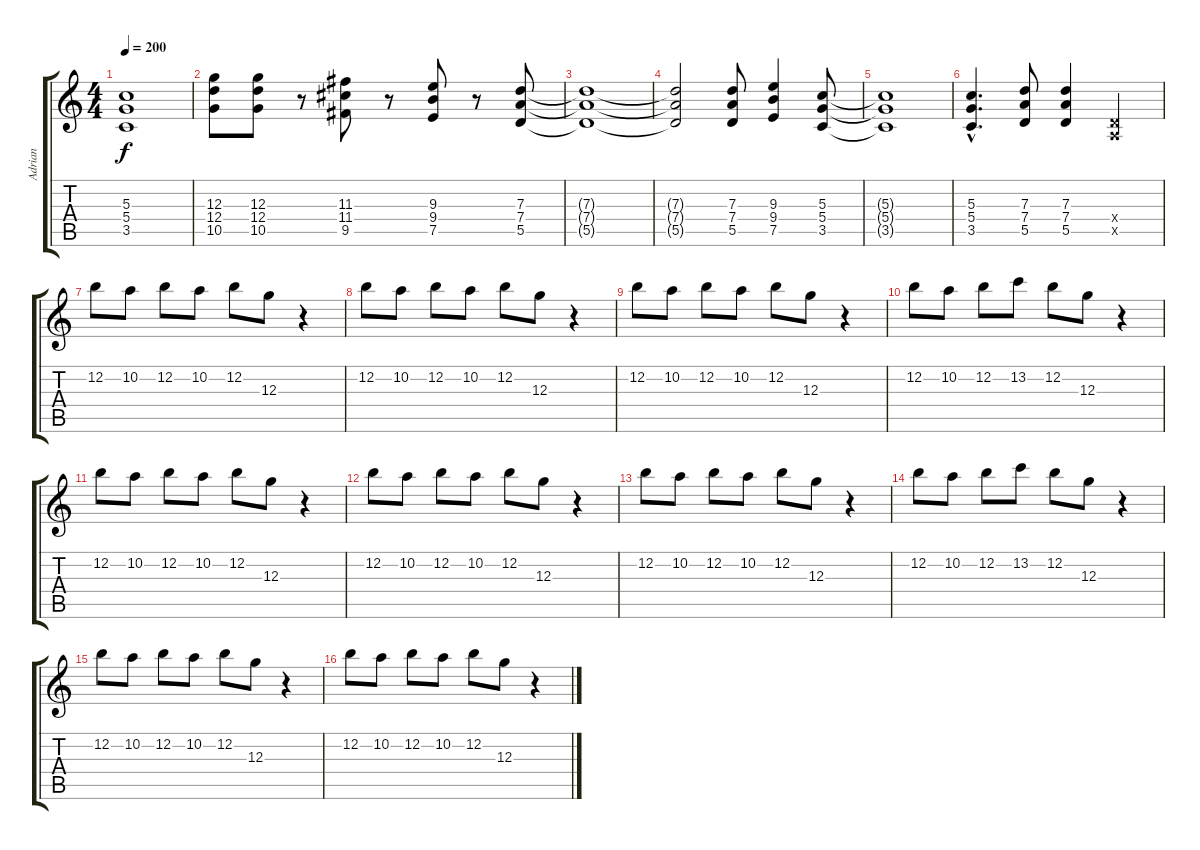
\track ("Adrian" "Adrian") {instrument distortionguitar}
\staff {score tabs}
\tuning (E4 B3 G3 D3 A2 E2) {hide}
\ts (4 4)
\tempo 200
\clef g2
\ks c
(5.3{t} 5.4{t} 3.5{t}).1{dy f} |
(12.3 12.4 10.5).8 (12.3 12.4 10.5).8 r.8 (11.3 11.4 9.5).8 r.8 (9.3 9.4 7.5).8 r.8 (7.3 7.4 5.5).8 |
(7.3{t} 7.4{t} 5.5{t}).1 |
(7.3{t} 7.4{t} 5.5{t}).2 (7.3 7.4 5.5).8 (9.3 9.4 7.5).4 (5.3 5.4 3.5).8 |
(5.3{t} 5.4{t} 3.5{t}).1 |
(5.3{hac} 5.4{hac} 3.5{hac}).4{d} (7.3 7.4 5.5).8 (7.3 7.4 5.5).4 (0.4{x} 0.5{x}).4 |
12.2.8 10.2.8 12.2.8 10.2.8 12.2.8 12.3.8 r.4 |
12.2.8 10.2.8 12.2.8 10.2.8 12.2.8 12.3.8 r.4 |
12.2.8 10.2.8 12.2.8 10.2.8 12.2.8 12.3.8 r.4 |
12.2.8 10.2.8 12.2.8 13.2.8 12.2.8 12.3.8 r.4 |
12.2.8 10.2.8 12.2.8 10.2.8 12.2.8 12.3.8 r.4 |
12.2.8 10.2.8 12.2.8 10.2.8 12.2.8 12.3.8 r.4 |
12.2.8 10.2.8 12.2.8 10.2.8 12.2.8 12.3.8 r.4 |
12.2.8 10.2.8 12.2.8 13.2.8 12.2.8 12.3.8 r.4 |
12.2.8 10.2.8 12.2.8 10.2.8 12.2.8 12.3.8 r.4 |
12.2.8 10.2.8 12.2.8 10.2.8 12.2.8 12.3.8 r.4
